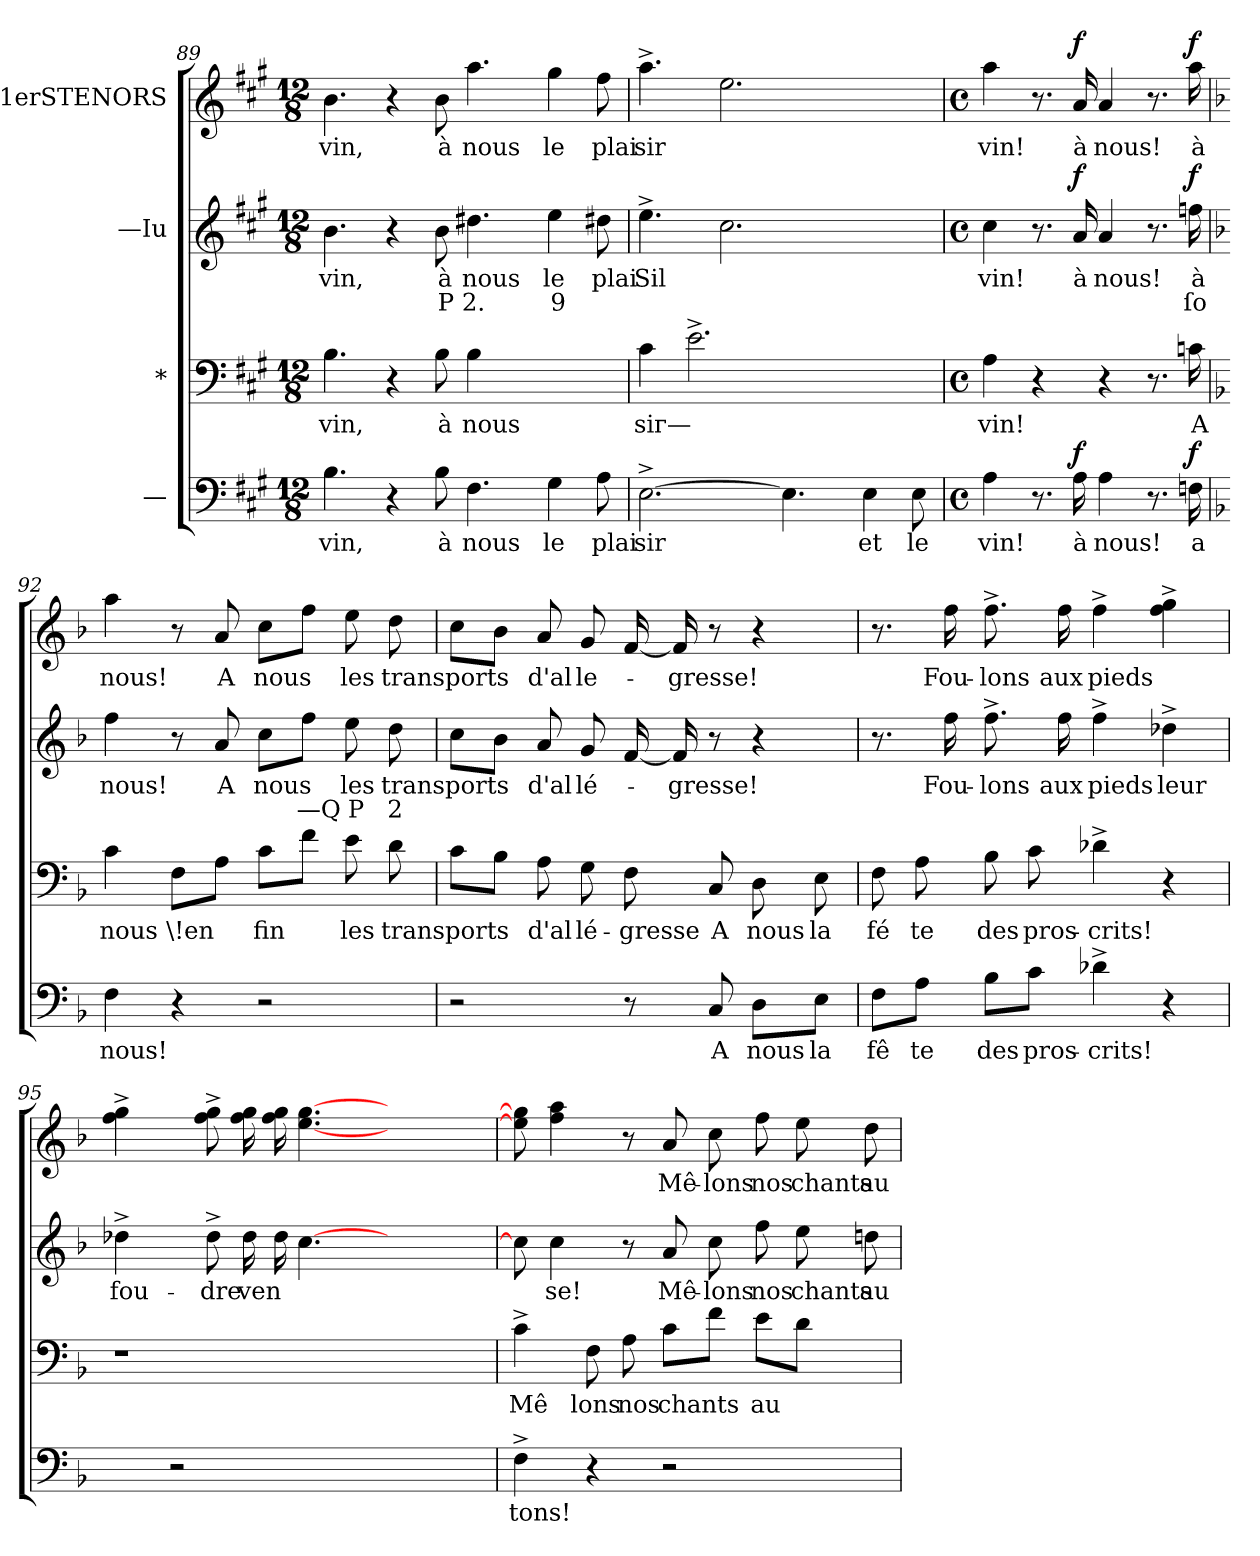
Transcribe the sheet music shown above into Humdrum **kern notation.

**kern	**text	**dynam	**kern	**text	**kern	**text	**text	**dynam	**kern	**text	**dynam
*part4	*part4	*part4	*part3	*part3	*part2	*part2	*part2	*part2	*part1	*part1	*part1
*staff4	*staff4	*staff4	*staff3	*staff3	*staff2	*staff2	*staff2	*staff2	*staff1	*staff1	*staff1
*I"—	*	*	*I"*	*	*I"—Iu	*	*	*	*I"1erSTENORS	*	*
*clefF4	*	*	*clefF4	*	*clefG2	*	*	*	*clefG2	*	*
*k[f#c#g#]	*	*	*k[f#c#g#]	*	*k[f#c#g#]	*	*	*	*k[f#c#g#]	*	*
*M12/8	*	*	*M12/8	*	*M12/8	*	*	*	*M12/8	*	*
=89	=89	=89	=89	=89	=89	=89	=89	=89	=89	=89	=89
4.Bi\	vin,	.	4.Bi\	vin,	4.bi\	vin,	.	.	4.bi\	vin,	.
4r	.	.	4r	.	4r	.	.	.	4r	.	.
8Bi\	à	.	8Bi\	à	8bi\	à	P	.	8bi\	à	.
4.F#i\	nous	.	4Bi\	nous	4.dd#Xi\	nous	2.	.	4.aai\	nous	.
.	.	.	2ryy	.	.	.	.	.	.	.	.
4G#i\	le	.	.	.	4eei\	le	9	.	4gg#i\	le	.
8Ai\	plai	.	.	.	8dd#Xi\	plai	.	.	8ff#i\	plai	.
=90	=90	=90	=90	=90	=90	=90	=90	=90	=90	=90	=90
[2.E^>i\	sir	.	4c#i\	siг—	4.ee^>i\	Sil	.	.	4.aa^>i\	sir	.
.	.	.	2.e^>i\	.	.	.	.	.	.	.	.
.	.	.	.	.	2.cc#i\	.	.	.	2.eei\	.	.
4.Ei\]	.	.	.	.	.	.	.	.	.	.	.
.	.	.	2ryy	.	.	.	.	.	.	.	.
4Ei\	et	.	.	.	4.ryy	.	.	.	4.ryy	.	.
8Ei\	le	.	.	.	.	.	.	.	.	.	.
!!LO:LB:g=z
=91	=91	=91	=91	=91	=91	=91	=91	=91	=91	=91	=91
*M4/4	*	*	*M4/4	*	*M4/4	*	*	*	*M4/4	*	*
*met(c)	*	*	*met(c)	*	*met(c)	*	*	*	*met(c)	*	*
4Ai\	vin!	.	4Ai\	vin!	4cc#i\	vin!	.	.	4aai\	vin!	.
8.r	.	.	4r	.	8.r	.	.	.	8.r	.	.
!	!	!LO:DY:a	!	!	!	!	!	!LO:DY:a	!	!	!LO:DY:a
16Ai\	à	f	.	.	16ai/	à	.	f	16ai/	à	f
4Ai\	nous!	.	4r	.	4ai/	nous!	.	.	4ai/	nous!	.
8.r	.	.	8.r	.	8.r	.	.	.	8.r	.	.
!	!	!LO:DY:a	!	!	!	!	!	!LO:DY:a	!	!	!LO:DY:a
16Fni\	a	f	16cni\	A	16ffni\	à	ſo	f	16aai\	à	f
=92	=92	=92	=92	=92	=92	=92	=92	=92	=92	=92	=92
*k[b-]	*	*	*k[b-]	*	*k[b-]	*	*	*	*k[b-]	*	*
4Fi\	nous!	.	4ci\	nous	4ffi\	nous!	.	.	4aai\	nous!	.
4r	.	.	8Fi\L	\!en	8r	.	.	.	8r	.	.
.	.	.	8Ai\J	--	8ai/	A	.	.	8ai/	A	.
2r	.	.	8ci\L	fin	8cci\L	nous	.	.	8cci\L	nous	.
.	.	.	8fi\J	.	8ffi\J	.	—Q	.	8ffi\J	.	.
.	.	.	8ei\	les	8eei\	les	P	.	8eei\	les	.
.	.	.	8di\	trans	8ddi\	trans	2	.	8ddi\	trans	.
=93	=93	=93	=93	=93	=93	=93	=93	=93	=93	=93	=93
2r	.	.	8ci\L	ports	8cci\L	ports	.	.	8cci\L	ports	.
.	.	.	8B-i\J	.	8b-i\J	.	.	.	8b-i\J	.	.
.	.	.	8Ai\	d'al	8ai/	d'al	.	.	8ai/	d'al	.
.	.	.	8Gi\	lé-	8gi/	lé-	.	.	8gi/	le-	.
8r	.	.	8Fi\	gresse	[16fi/	.	.	.	[16fi/	.	.
.	.	.	.	.	16fi/]	gresse!	.	.	16fi/]	gresse!	.
8Ci/	A	.	8Ci/	A	8r	.	.	.	8r	.	.
8Di\L	nous	.	8Di\	nous	4r	.	.	.	4r	.	.
8Ei\J	la	.	8Ei\	la	.	.	.	.	.	.	.
!!LO:PB:g=z
=94	=94	=94	=94	=94	=94	=94	=94	=94	=94	=94	=94
8Fi\L	fê	.	8Fi\	fé	8.r	.	.	.	8.r	.	.
8Ai\J	te	.	8Ai\	te	.	.	.	.	.	.	.
.	.	.	.	.	16ffi\	Fou-	.	.	16ffi\	Fou-	.
8B-i\L	des	.	8B-i\	des	8.ff^>i\	lons	.	.	8.ff^>i\	lons	.
8ci\J	pros-	.	8ci\	pros-	.	.	.	.	.	.	.
.	.	.	.	.	16ffi\	aux	.	.	16ffi\	aux	.
4d-X^>i\	crits!	.	4d-X^>i\	crits!	4ff^>i\	pieds	.	.	4ff^>i\	pieds	.
4r	.	.	4r	.	4dd-X^>i\	leur	.	.	4ffi^>\ 4ggi^>\	.	.
=95	=95	=95	=95	=95	=95	=95	=95	=95	=95	=95	=95
4ryy	.	.	1r	.	4dd-X^>i\	fou-	.	.	4ffi^>\ 4ggi^>\	.	.
2r	.	.	.	.	8ryy	.	.	.	8ryy	.	.
.	.	.	.	.	8dd-^>i\	dre	.	.	8ffi^>\ 8ggi^>\	.	.
.	.	.	.	.	16dd-i\	ven	.	.	16ffi\ 16ggi\	.	.
.	.	.	.	.	16dd-i\	--	.	.	16ffi\ 16ggi\	.	.
.	.	.	.	.	[4.ccj\	.	.	.	[4.ggj\ [4.eej\	.	.
4ryy	.	.	.	.	.	.	.	.	.	.	.
2ryy	.	.	2ryy	.	8ryy	.	.	.	8ryy	.	.
.	.	.	.	.	4.ryy	.	.	.	4.ryy	.	.
=96	=96	=96	=96	=96	=96	=96	=96	=96	=96	=96	=96
4F^>i\	tons!	.	4c^>i\	Mê	8ccj\]	.	.	.	8ggj]\ 8eej]\	.	.
.	.	.	.	.	4cci\	se!	.	.	4ffi\ 4aai\	.	.
4r	.	.	8Fi\	lons	.	.	.	.	.	.	.
.	.	.	8Ai\	nos	8r	.	.	.	8r	.	.
2r	.	.	8ci\L	chants	8ai/	Mê-	.	.	8ai/	Mê-	.
.	.	.	8fi\J	.	8cci\	lons	.	.	8cci\	lons	.
.	.	.	8ei\L	au	8ffi\	nos	.	.	8ffi\	nos	.
.	.	.	8di\J	.	8eei\	chants	.	.	8eei\	chants	.
8ryy	.	.	8ryy	.	8ddni\	au	.	.	8ddi\	au	.
=	=	=	=	=	=	=	=	=	=	=	=
*-	*-	*-	*-	*-	*-	*-	*-	*-	*-	*-	*-
